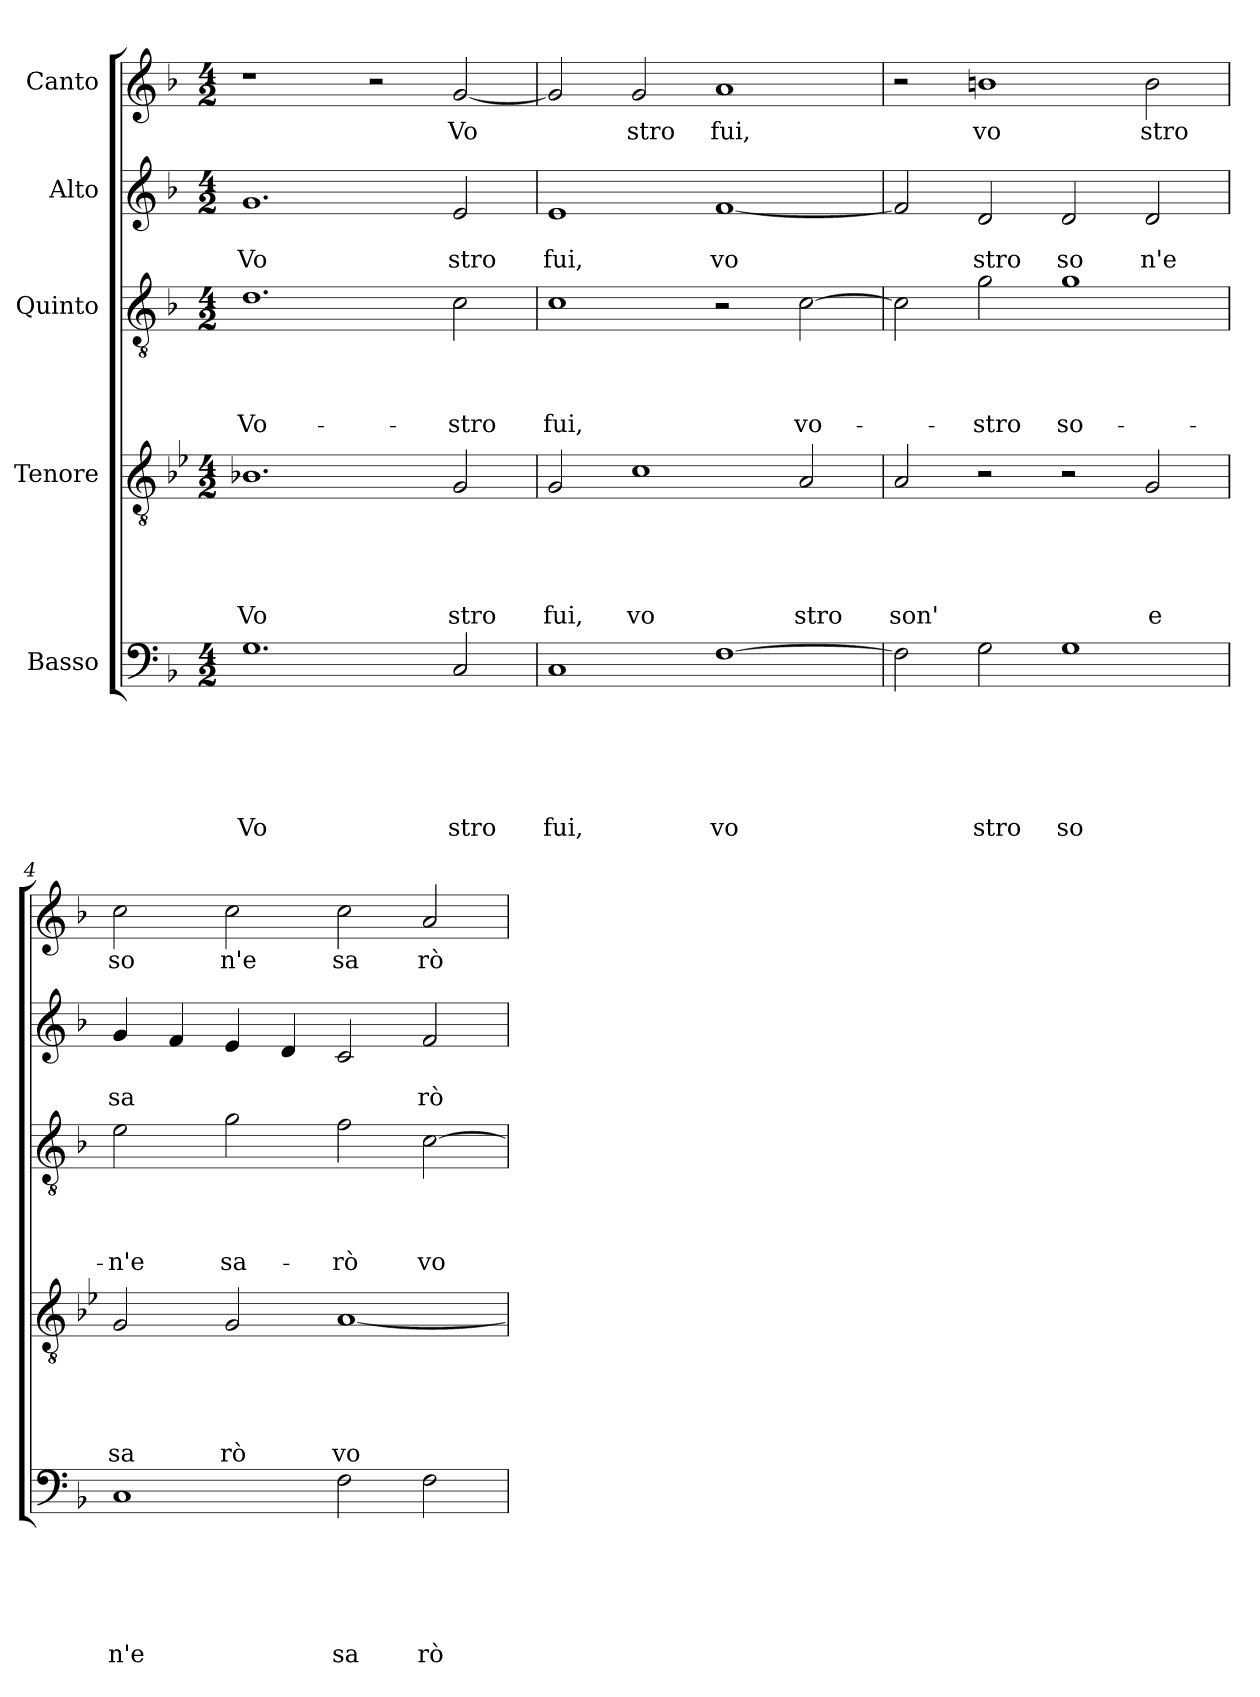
**kern	**text	**text	**text	**text	**text	**text	**kern	**text	**text	**text	**text	**text	**kern	**text	**text	**text	**text	**kern	**text	**text	**kern	**text
*part5	*part5	*part5	*part5	*part5	*part5	*part5	*part4	*part4	*part4	*part4	*part4	*part4	*part3	*part3	*part3	*part3	*part3	*part2	*part2	*part2	*part1	*part1
*staff5	*staff5	*staff5	*staff5	*staff5	*staff5	*staff5	*staff4	*staff4	*staff4	*staff4	*staff4	*staff4	*staff3	*staff3	*staff3	*staff3	*staff3	*staff2	*staff2	*staff2	*staff1	*staff1
*I"Basso	*	*	*	*	*	*	*I"Tenore	*	*	*	*	*	*I"Quinto	*	*	*	*	*I"Alto	*	*	*I"Canto	*
*clefF4	*	*	*	*	*	*	*clefGv2	*	*	*	*	*	*clefGv2	*	*	*	*	*clefG2	*	*	*clefG2	*
*ITrd-3c-5	*	*	*	*	*	*	*	*	*	*	*	*	*ITrd-3c-5	*	*	*	*	*ITrd-3c-5	*	*	*ITrd-3c-5	*
*k[b-e-]	*	*	*	*	*	*	*k[b-e-]	*	*	*	*	*	*k[b-e-]	*	*	*	*	*k[b-e-]	*	*	*k[b-e-]	*
*B-:	*	*	*	*	*	*	*B-:	*	*	*	*	*	*B-:	*	*	*	*	*B-:	*	*	*B-:	*
*M4/2	*	*	*	*	*	*	*M4/2	*	*	*	*	*	*M4/2	*	*	*	*	*M4/2	*	*	*M4/2	*
=1	=1	=1	=1	=1	=1	=1	=1	=1	=1	=1	=1	=1	=1	=1	=1	=1	=1	=1	=1	=1	=1	=1
!	!	!	!	!	!	!LO:LY:b	!	!	!	!	!	!LO:LY:b	!	!	!	!	!LO:LY:b	!	!	!LO:LY:b	!	!
1.c	.	.	.	.	.	Vo	1.B-X	.	.	.	.	Vo	1.g	.	.	.	Vo-	1.cc	.	Vo	1r	.
.	.	.	.	.	.	.	.	.	.	.	.	.	.	.	.	.	.	.	.	.	2r	.
!	!	!	!	!	!	!LO:LY:b	!	!	!	!	!	!LO:LY:b	!	!	!	!	!LO:LY:b	!	!	!LO:LY:b	!	!LO:LY:b
2F/	.	.	.	.	.	stro	2G/	.	.	.	.	stro	2f\	.	.	.	-stro	2a/	.	stro	[<2cc/	Vo
=2	=2	=2	=2	=2	=2	=2	=2	=2	=2	=2	=2	=2	=2	=2	=2	=2	=2	=2	=2	=2	=2	=2
!	!	!	!	!	!	!LO:LY:b	!	!	!	!	!	!LO:LY:b	!	!	!	!	!LO:LY:b	!	!	!LO:LY:b	!	!
1F	.	.	.	.	.	fui,	2G/	.	.	.	.	fui,	1f	.	.	.	fui,	1a	.	fui,	2cc/]	.
!	!	!	!	!	!	!	!	!	!	!	!	!LO:LY:b	!	!	!	!	!	!	!	!	!	!LO:LY:b
.	.	.	.	.	.	.	1c	.	.	.	.	vo	.	.	.	.	.	.	.	.	2cc/	stro
!	!	!	!	!	!	!LO:LY:b	!	!	!	!	!	!	!	!	!	!	!	!	!	!LO:LY:b	!	!LO:LY:b
[>1B-	.	.	.	.	.	vo	.	.	.	.	.	.	2r	.	.	.	.	[<1b-	.	vo	1dd	fui,
!	!	!	!	!	!	!	!	!	!	!	!	!LO:LY:b	!	!	!	!	!LO:LY:b	!	!	!	!	!
.	.	.	.	.	.	.	2A/	.	.	.	.	stro	[>2f\	.	.	.	vo-	.	.	.	.	.
=3	=3	=3	=3	=3	=3	=3	=3	=3	=3	=3	=3	=3	=3	=3	=3	=3	=3	=3	=3	=3	=3	=3
!	!	!	!	!	!	!	!	!	!	!	!	!LO:LY:b	!	!	!	!	!	!	!	!	!	!
2B-\]	.	.	.	.	.	.	2A/	.	.	.	.	son'	2f\]	.	.	.	.	2b-/]	.	.	2r	.
!	!	!	!	!	!	!LO:LY:b	!	!	!	!	!	!	!	!	!	!	!LO:LY:b	!	!	!LO:LY:b	!	!LO:LY:b
2c\	.	.	.	.	.	stro	2r	.	.	.	.	.	2cc\	.	.	.	-stro	2g/	.	stro	1een	vo
!	!	!	!	!	!	!LO:LY:b	!	!	!	!	!	!	!	!	!	!	!LO:LY:b	!	!	!LO:LY:b	!	!
1c	.	.	.	.	.	so	2r	.	.	.	.	.	1cc	.	.	.	so-	2g/	.	so	.	.
!	!	!	!	!	!	!	!	!	!	!	!	!LO:LY:b	!	!	!	!	!	!	!	!LO:LY:b	!	!LO:LY:b
.	.	.	.	.	.	.	2G/	.	.	.	.	e	.	.	.	.	.	2g/	.	n'e	2ee\	stro
=4	=4	=4	=4	=4	=4	=4	=4	=4	=4	=4	=4	=4	=4	=4	=4	=4	=4	=4	=4	=4	=4	=4
!	!	!	!	!	!	!LO:LY:b	!	!	!	!	!	!LO:LY:b	!	!	!	!	!LO:LY:b	!	!	!LO:LY:b	!	!LO:LY:b
1F	.	.	.	.	.	n'e	2G/	.	.	.	.	sa	2a\	.	.	.	-n'e	4cc/	.	sa	2ff\	so
.	.	.	.	.	.	.	.	.	.	.	.	.	.	.	.	.	.	4b-/	.	.	.	.
!	!	!	!	!	!	!	!	!	!	!	!	!LO:LY:b	!	!	!	!	!LO:LY:b	!	!	!	!	!LO:LY:b
.	.	.	.	.	.	.	2G/	.	.	.	.	rò	2cc\	.	.	.	sa-	4a/	.	.	2ff\	n'e
.	.	.	.	.	.	.	.	.	.	.	.	.	.	.	.	.	.	4g/	.	.	.	.
!	!	!	!	!	!	!LO:LY:b	!	!	!	!	!	!LO:LY:b	!	!	!	!	!LO:LY:b	!	!	!	!	!LO:LY:b
2B-\	.	.	.	.	.	sa	[<1A	.	.	.	.	vo	2b-\	.	.	.	-rò	2f/	.	.	2ff\	sa
!	!	!	!	!	!	!LO:LY:b	!	!	!	!	!	!	!	!	!	!	!LO:LY:b	!	!	!LO:LY:b	!	!LO:LY:b
2B-\	.	.	.	.	.	rò	.	.	.	.	.	.	[>2f\	.	.	.	vo-	2b-/	.	rò	2dd/	rò
=	=	=	=	=	=	=	=	=	=	=	=	=	=	=	=	=	=	=	=	=	=	=
*-	*-	*-	*-	*-	*-	*-	*-	*-	*-	*-	*-	*-	*-	*-	*-	*-	*-	*-	*-	*-	*-	*-
